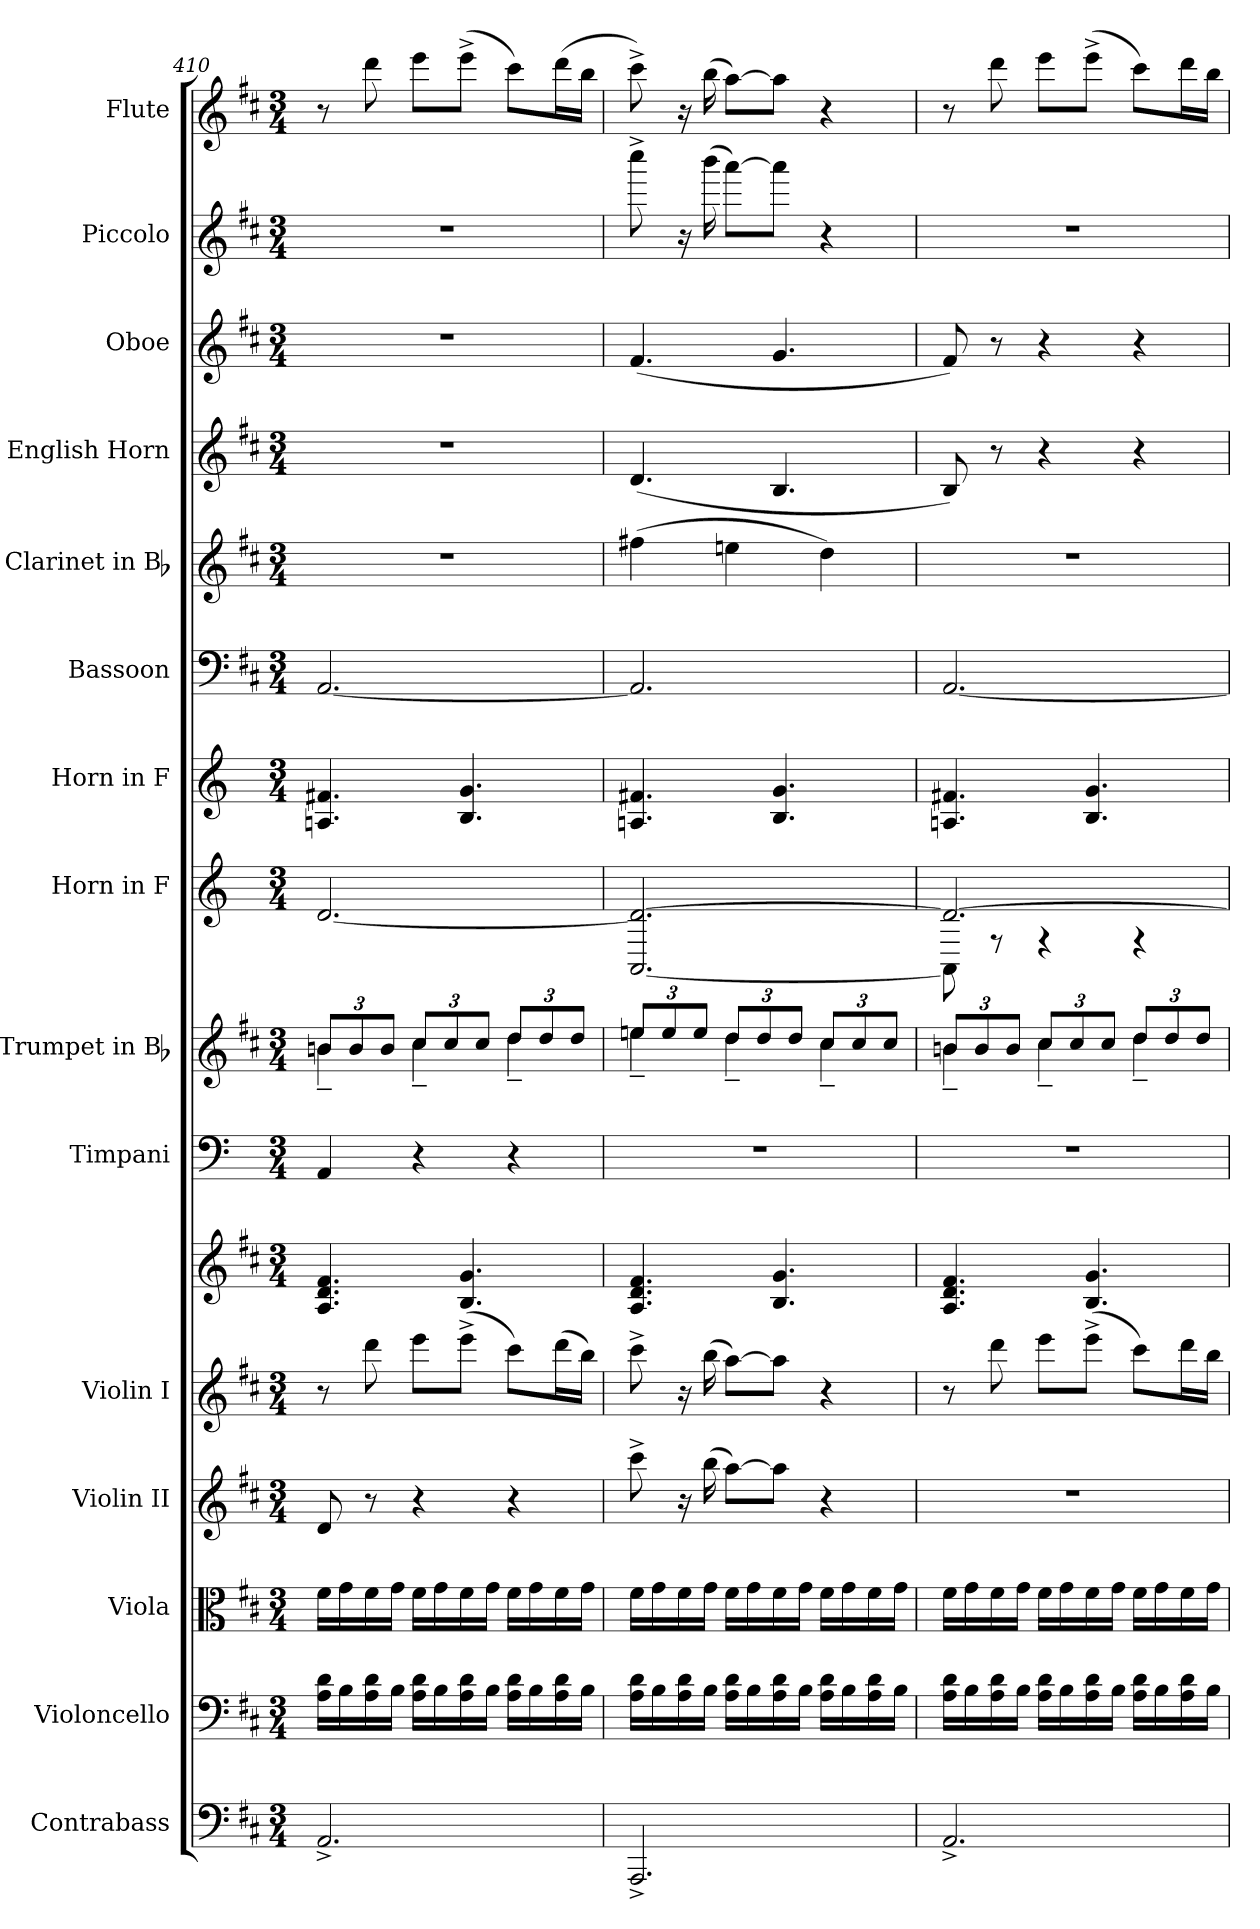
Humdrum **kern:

**kern	**kern	**kern	**kern	**kern	**kern	**kern	**kern	**kern	**kern	**kern	**kern	**kern	**kern	**kern	**kern
*part16	*part15	*part14	*part13	*part12	*part11	*part10	*part9	*part8	*part7	*part6	*part5	*part4	*part3	*part2	*part1
*staff16	*staff15	*staff14	*staff13	*staff12	*staff11	*staff10	*staff9	*staff8	*staff7	*staff6	*staff5	*staff4	*staff3	*staff2	*staff1
*I"Contrabass	*I"Violoncello	*I"Viola	*I"Violin II	*I"Violin I	*	*I"Timpani	*I"Trumpet in Bb	*I"Horn in F	*I"Horn in F	*I"Bassoon	*I"Clarinet in Bb	*I"English Horn	*I"Oboe	*I"Piccolo	*I"Flute
*I'Cb.	*I'Vc.	*I'Vla.	*I'Vln. II	*I'Vln. I	*	*I'Timp.	*I'Tpt.	*I'Hn.	*I'Hn.	*I'Bsn.	*I'Cl.	*I'Eng. Hn.	*I'Ob.	*I'Picc.	*I'Fl.
*clefF4	*clefF4	*clefC3	*clefG2	*clefG2	*clefG2	*clefF4	*clefG2	*clefG2	*clefG2	*clefF4	*clefG2	*clefG2	*clefG2	*clefG2	*clefG2
*k[f#c#]	*k[f#c#]	*k[f#c#]	*k[f#c#]	*k[f#c#]	*k[f#c#]	*	*k[f#c#]	*	*	*k[f#c#]	*k[f#c#]	*k[f#c#]	*k[f#c#]	*k[f#c#]	*k[f#c#]
*D:	*D:	*D:	*D:	*D:	*D:	*	*D:	*	*	*D:	*D:	*D:	*D:	*D:	*D:
*M3/4	*M3/4	*M3/4	*M3/4	*M3/4	*M3/4	*M3/4	*M3/4	*M3/4	*M3/4	*M3/4	*M3/4	*M3/4	*M3/4	*M3/4	*M3/4
*MM89	*MM89	*MM89	*MM89	*MM89	*MM89	*MM89	*MM89	*MM89	*MM89	*MM89	*MM89	*MM89	*MM89	*MM89	*MM89
=410	=410	=410	=410	=410	=410	=410	=410	=410	=410	=410	=410	=410	=410	=410	=410
*	*	*	*	*	*	*	*^	*	*	*	*	*	*	*	*
2.AA^	16A 16dLL	16f#LL	8d	8r	4.A 4.d 4.f#	4AA	12bL	4bn~	[2.d	4.An 4.f#X	[2.AA	2.r	2.r	2.r	2.r	8r
.	16B	16g	.	.	.	.	.	.	.	.	.	.	.	.	.	.
.	.	.	.	.	.	.	12b	.	.	.	.	.	.	.	.	.
.	16A 16d	16f#	8r	8ddd	.	.	.	.	.	.	.	.	.	.	.	8ddd
.	.	.	.	.	.	.	12bJ	.	.	.	.	.	.	.	.	.
.	16BJJ	16gJJ	.	.	.	.	.	.	.	.	.	.	.	.	.	.
.	16A 16dLL	16f#LL	4r	8eeeL	.	4r	12cc#L	4cc#~	.	.	.	.	.	.	.	8eeeL
.	16B	16g	.	.	.	.	.	.	.	.	.	.	.	.	.	.
.	.	.	.	.	.	.	12cc#	.	.	.	.	.	.	.	.	.
.	16A 16d	16f#	.	(8eee^J	4.B 4.g	.	.	.	.	4.B 4.g	.	.	.	.	.	(8eee^J
.	.	.	.	.	.	.	12cc#J	.	.	.	.	.	.	.	.	.
.	16BJJ	16gJJ	.	.	.	.	.	.	.	.	.	.	.	.	.	.
.	16A 16dLL	16f#LL	4r	8ccc#L)	.	4r	12ddL	4dd~	.	.	.	.	.	.	.	8ccc#L)
.	16B	16g	.	.	.	.	.	.	.	.	.	.	.	.	.	.
.	.	.	.	.	.	.	12dd	.	.	.	.	.	.	.	.	.
.	16A 16d	16f#	.	(16dddL	.	.	.	.	.	.	.	.	.	.	.	(16dddL
.	.	.	.	.	.	.	12ddJ	.	.	.	.	.	.	.	.	.
.	16BJJ	16gJJ	.	16bbJJ)	.	.	.	.	.	.	.	.	.	.	.	16bbJJ
=411	=411	=411	=411	=411	=411	=411	=411	=411	=411	=411	=411	=411	=411	=411	=411	=411
2.AAA^	16A 16dLL	16f#LL	8ccc#^	8ccc#^	4.A 4.d 4.f#	2.r	12eenL	4ee~	[2.AA 2.d_	4.An 4.f#X	2.AA]	(4ff#X	(4.d	(4.f#	8cccc#^	8ccc#^)
.	16B	16g	.	.	.	.	.	.	.	.	.	.	.	.	.	.
.	.	.	.	.	.	.	12ee	.	.	.	.	.	.	.	.	.
.	16A 16d	16f#	16r	16r	.	.	.	.	.	.	.	.	.	.	16r	16r
.	.	.	.	.	.	.	12eeJ	.	.	.	.	.	.	.	.	.
.	16BJJ	16gJJ	(16bb	(16bb	.	.	.	.	.	.	.	.	.	.	(16bbb	(16bb
.	16A 16dLL	16f#LL	[8aaL)	[8aaL)	.	.	12ddL	4dd~	.	.	.	4een	.	.	[8aaaL)	[8aaL)
.	16B	16g	.	.	.	.	.	.	.	.	.	.	.	.	.	.
.	.	.	.	.	.	.	12dd	.	.	.	.	.	.	.	.	.
.	16A 16d	16f#	8aaJ]	8aaJ]	4.B 4.g	.	.	.	.	4.B 4.g	.	.	4.B	4.g	8aaaJ]	8aaJ]
.	.	.	.	.	.	.	12ddJ	.	.	.	.	.	.	.	.	.
.	16BJJ	16gJJ	.	.	.	.	.	.	.	.	.	.	.	.	.	.
.	16A 16dLL	16f#LL	4r	4r	.	.	12cc#L	4cc#~	.	.	.	4dd)	.	.	4r	4r
.	16B	16g	.	.	.	.	.	.	.	.	.	.	.	.	.	.
.	.	.	.	.	.	.	12cc#	.	.	.	.	.	.	.	.	.
.	16A 16d	16f#	.	.	.	.	.	.	.	.	.	.	.	.	.	.
.	.	.	.	.	.	.	12cc#J	.	.	.	.	.	.	.	.	.
.	16BJJ	16gJJ	.	.	.	.	.	.	.	.	.	.	.	.	.	.
=412	=412	=412	=412	=412	=412	=412	=412	=412	=412	=412	=412	=412	=412	=412	=412	=412
*	*	*	*	*	*	*	*	*	*^	*	*	*	*	*	*	*
2.AA^	16A 16dLL	16f#LL	2.r	8r	4.A 4.d 4.f#	2.r	12bL	4bn~	2.d_	8AA]	4.An 4.f#X	[2.AA	2.r	8B)	8f#)	2.r	8r
.	16B	16g	.	.	.	.	.	.	.	.	.	.	.	.	.	.	.
.	.	.	.	.	.	.	12b	.	.	.	.	.	.	.	.	.	.
.	16A 16d	16f#	.	8ddd	.	.	.	.	.	8r	.	.	.	8r	8r	.	8ddd
.	.	.	.	.	.	.	12bJ	.	.	.	.	.	.	.	.	.	.
.	16BJJ	16gJJ	.	.	.	.	.	.	.	.	.	.	.	.	.	.	.
.	16A 16dLL	16f#LL	.	8eeeL	.	.	12cc#L	4cc#~	.	4r	.	.	.	4r	4r	.	8eeeL
.	16B	16g	.	.	.	.	.	.	.	.	.	.	.	.	.	.	.
.	.	.	.	.	.	.	12cc#	.	.	.	.	.	.	.	.	.	.
.	16A 16d	16f#	.	(8eee^J	4.B 4.g	.	.	.	.	.	4.B 4.g	.	.	.	.	.	(8eee^J
.	.	.	.	.	.	.	12cc#J	.	.	.	.	.	.	.	.	.	.
.	16BJJ	16gJJ	.	.	.	.	.	.	.	.	.	.	.	.	.	.	.
.	16A 16dLL	16f#LL	.	8ccc#L)	.	.	12ddL	4dd~	.	4r	.	.	.	4r	4r	.	8ccc#L)
.	16B	16g	.	.	.	.	.	.	.	.	.	.	.	.	.	.	.
.	.	.	.	.	.	.	12dd	.	.	.	.	.	.	.	.	.	.
.	16A 16d	16f#	.	16dddL	.	.	.	.	.	.	.	.	.	.	.	.	16dddL
.	.	.	.	.	.	.	12ddJ	.	.	.	.	.	.	.	.	.	.
.	16BJJ	16gJJ	.	16bbJJ	.	.	.	.	.	.	.	.	.	.	.	.	16bbJJ
*	*	*	*	*	*	*	*v	*v	*	*	*	*	*	*	*	*	*
*	*	*	*	*	*	*	*	*v	*v	*	*	*	*	*	*	*
=	=	=	=	=	=	=	=	=	=	=	=	=	=	=	=
*-	*-	*-	*-	*-	*-	*-	*-	*-	*-	*-	*-	*-	*-	*-	*-
